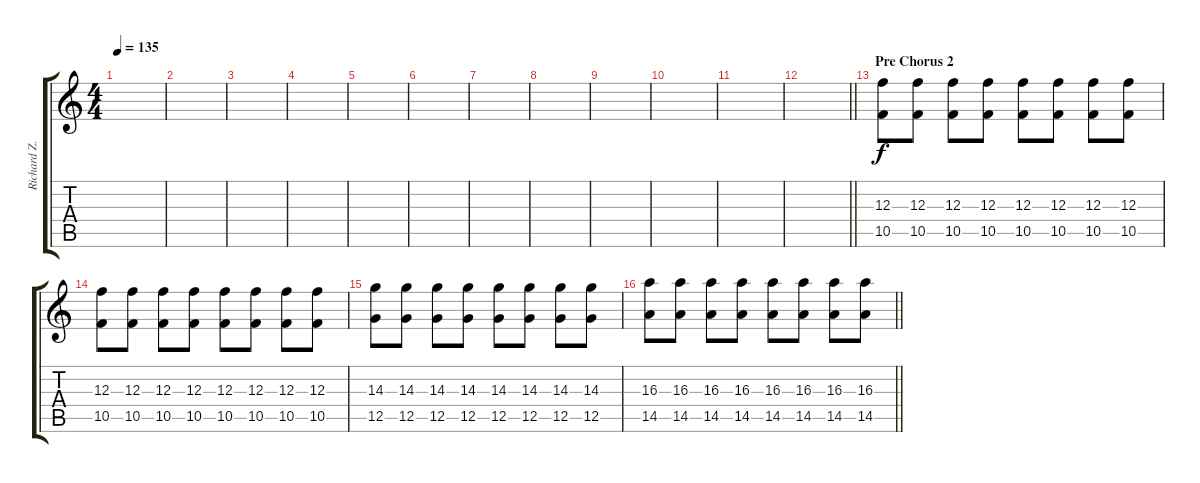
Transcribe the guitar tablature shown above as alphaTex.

\track ("Richard Z. Kruspe" "Richard Z.") {instrument distortionguitar}
\staff {score tabs}
\tuning (D4 A3 F3 C3 G2 C2) {hide}
\ts (4 4)
\tempo 135
\clef g2
\ks c
|
|
|
|
|
|
|
|
|
|
|
\barLineRight lightlight
|
\section ("" "Pre Chorus 2")
(12.3 10.5).8 (12.3 10.5).8 (12.3 10.5).8 (12.3 10.5).8 (12.3 10.5).8 (12.3 10.5).8 (12.3 10.5).8 (12.3 10.5).8 |
(12.3 10.5).8 (12.3 10.5).8 (12.3 10.5).8 (12.3 10.5).8 (12.3 10.5).8 (12.3 10.5).8 (12.3 10.5).8 (12.3 10.5).8 |
(14.3 12.5).8 (14.3 12.5).8 (14.3 12.5).8 (14.3 12.5).8 (14.3 12.5).8 (14.3 12.5).8 (14.3 12.5).8 (14.3 12.5).8 |
\barLineRight lightlight
(16.3 14.5).8 (16.3 14.5).8 (16.3 14.5).8 (16.3 14.5).8 (16.3 14.5).8 (16.3 14.5).8 (16.3 14.5).8 (16.3 14.5).8
